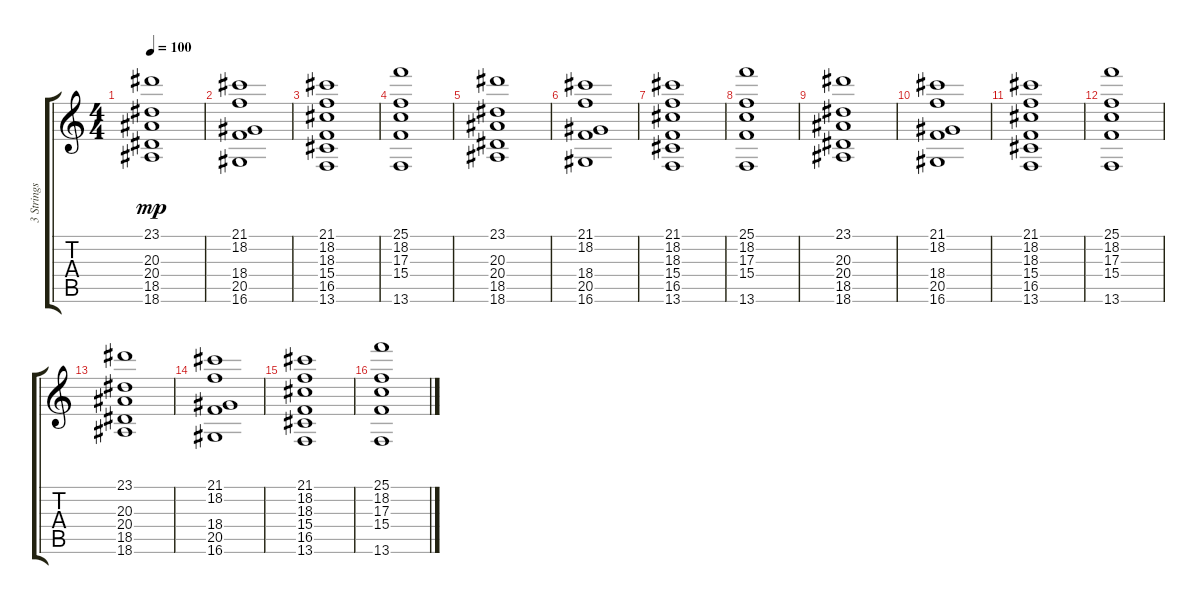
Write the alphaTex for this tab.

\track ("3 Strings" "3 Strings") {instrument stringensemble1}
\staff {score tabs}
\tuning (E4 B3 G3 D3 A2 E2) {hide}
\ts (4 4)
\tempo 100
\clef g2
\ks c
(23.1 20.3 20.4 18.5 18.6).1{dy mp} |
(21.1 18.2 18.4 20.5 16.6).1 |
(21.1 18.2 18.3 15.4 16.5 13.6).1 |
(25.1 18.2 17.3 15.4 13.6).1 |
(23.1 20.3 20.4 18.5 18.6).1 |
(21.1 18.2 18.4 20.5 16.6).1 |
(21.1 18.2 18.3 15.4 16.5 13.6).1 |
(25.1 18.2 17.3 15.4 13.6).1 |
(23.1 20.3 20.4 18.5 18.6).1 |
(21.1 18.2 18.4 20.5 16.6).1 |
(21.1 18.2 18.3 15.4 16.5 13.6).1 |
(25.1 18.2 17.3 15.4 13.6).1 |
(23.1 20.3 20.4 18.5 18.6).1 |
(21.1 18.2 18.4 20.5 16.6).1 |
(21.1 18.2 18.3 15.4 16.5 13.6).1 |
(25.1 18.2 17.3 15.4 13.6).1
